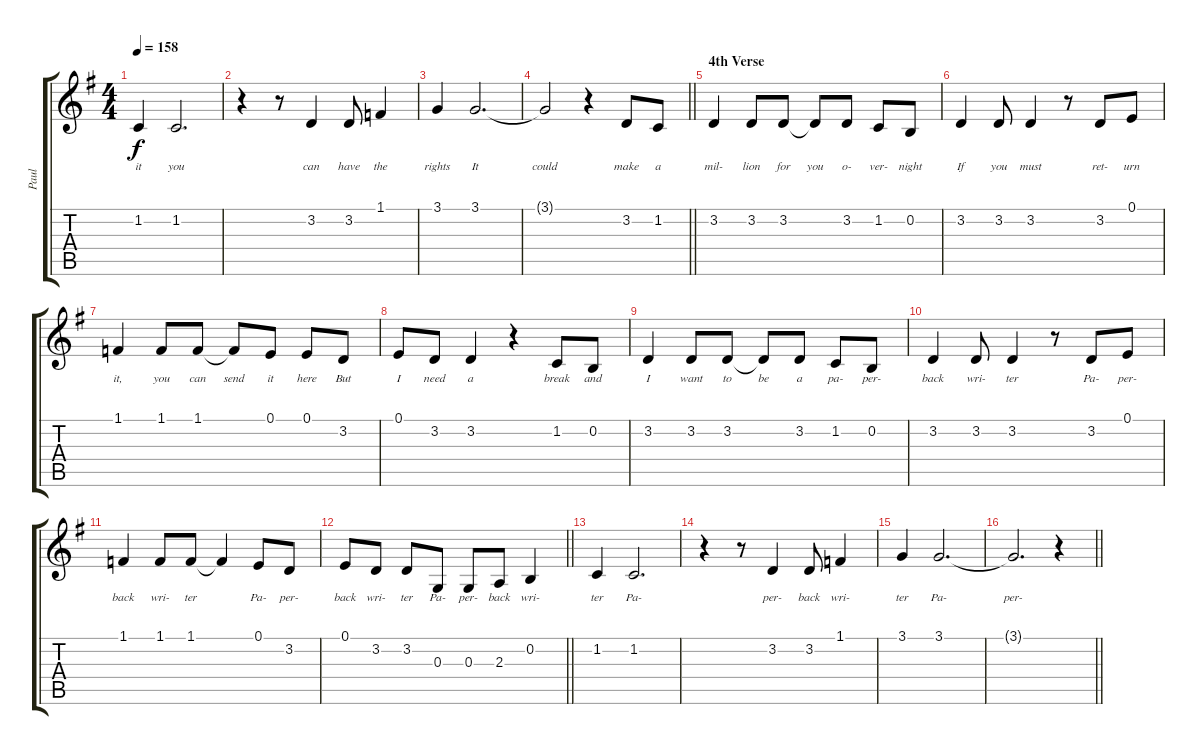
\track ("Paul" "Paul") {instrument altosax}
\staff {score tabs}
\tuning (E4 B3 G3 D3 A2 E2) {hide}
\ts (4 4)
\tempo 158
\clef g2
\ks g
1.2.4{lyrics (0 "it") lyrics (1 "") lyrics (2 "") lyrics (3 "") lyrics (4 "") dy f} 1.2.2{d lyrics (0 "you") lyrics (1 "") lyrics (2 "") lyrics (3 "") lyrics (4 "")} |
r.4 r.8 3.2.4{lyrics (0 "can") lyrics (1 "") lyrics (2 "") lyrics (3 "") lyrics (4 "")} 3.2.8{lyrics (0 "have") lyrics (1 "") lyrics (2 "") lyrics (3 "") lyrics (4 "")} 1.1.4{lyrics (0 "the") lyrics (1 "") lyrics (2 "") lyrics (3 "") lyrics (4 "")} |
3.1.4{lyrics (0 "rights") lyrics (1 "") lyrics (2 "") lyrics (3 "") lyrics (4 "")} 3.1.2{d lyrics (0 "It") lyrics (1 "") lyrics (2 "") lyrics (3 "") lyrics (4 "")} |
\barLineRight lightlight
3.1{t}.2{lyrics (0 "could") lyrics (1 "") lyrics (2 "") lyrics (3 "") lyrics (4 "")} r.4 3.2.8{lyrics (0 "make") lyrics (1 "") lyrics (2 "") lyrics (3 "") lyrics (4 "")} 1.2.8{lyrics (0 "a") lyrics (1 "") lyrics (2 "") lyrics (3 "") lyrics (4 "")} |
\section ("" "4th Verse")
3.2.4{lyrics (0 "mil-") lyrics (1 "") lyrics (2 "") lyrics (3 "") lyrics (4 "")} 3.2.8{lyrics (0 "lion") lyrics (1 "") lyrics (2 "") lyrics (3 "") lyrics (4 "")} 3.2.8{lyrics (0 "for") lyrics (1 "") lyrics (2 "") lyrics (3 "") lyrics (4 "")} 3.2{t}.8{lyrics (0 "you") lyrics (1 "") lyrics (2 "") lyrics (3 "") lyrics (4 "")} 3.2.8{lyrics (0 "o-") lyrics (1 "") lyrics (2 "") lyrics (3 "") lyrics (4 "")} 1.2.8{lyrics (0 "ver-") lyrics (1 "") lyrics (2 "") lyrics (3 "") lyrics (4 "")} 0.2.8{lyrics (0 "night") lyrics (1 "") lyrics (2 "") lyrics (3 "") lyrics (4 "")} |
3.2.4{lyrics (0 "If") lyrics (1 "") lyrics (2 "") lyrics (3 "") lyrics (4 "")} 3.2.8{lyrics (0 "you") lyrics (1 "") lyrics (2 "") lyrics (3 "") lyrics (4 "")} 3.2.4{lyrics (0 "must") lyrics (1 "") lyrics (2 "") lyrics (3 "") lyrics (4 "")} r.8 3.2.8{lyrics (0 "ret-") lyrics (1 "") lyrics (2 "") lyrics (3 "") lyrics (4 "")} 0.1.8{lyrics (0 "urn") lyrics (1 "") lyrics (2 "") lyrics (3 "") lyrics (4 "")} |
1.1.4{lyrics (0 "it,") lyrics (1 "") lyrics (2 "") lyrics (3 "") lyrics (4 "")} 1.1.8{lyrics (0 "you") lyrics (1 "") lyrics (2 "") lyrics (3 "") lyrics (4 "")} 1.1.8{lyrics (0 "can") lyrics (1 "") lyrics (2 "") lyrics (3 "") lyrics (4 "")} 1.1{t}.8{lyrics (0 "send") lyrics (1 "") lyrics (2 "") lyrics (3 "") lyrics (4 "")} 0.1.8{lyrics (0 "it") lyrics (1 "") lyrics (2 "") lyrics (3 "") lyrics (4 "")} 0.1.8{lyrics (0 "here") lyrics (1 "") lyrics (2 "") lyrics (3 "") lyrics (4 "")} 3.2.8{lyrics (0 "But") lyrics (1 "") lyrics (2 "") lyrics (3 "") lyrics (4 "")} |
0.1.8{lyrics (0 "I") lyrics (1 "") lyrics (2 "") lyrics (3 "") lyrics (4 "")} 3.2.8{lyrics (0 "need") lyrics (1 "") lyrics (2 "") lyrics (3 "") lyrics (4 "")} 3.2.4{lyrics (0 "a") lyrics (1 "") lyrics (2 "") lyrics (3 "") lyrics (4 "")} r.4 1.2.8{lyrics (0 "break") lyrics (1 "") lyrics (2 "") lyrics (3 "") lyrics (4 "")} 0.2.8{lyrics (0 "and") lyrics (1 "") lyrics (2 "") lyrics (3 "") lyrics (4 "")} |
3.2.4{lyrics (0 "I") lyrics (1 "") lyrics (2 "") lyrics (3 "") lyrics (4 "")} 3.2.8{lyrics (0 "want") lyrics (1 "") lyrics (2 "") lyrics (3 "") lyrics (4 "")} 3.2.8{lyrics (0 "to") lyrics (1 "") lyrics (2 "") lyrics (3 "") lyrics (4 "")} 3.2{t}.8{lyrics (0 "be") lyrics (1 "") lyrics (2 "") lyrics (3 "") lyrics (4 "")} 3.2.8{lyrics (0 "a") lyrics (1 "") lyrics (2 "") lyrics (3 "") lyrics (4 "")} 1.2.8{lyrics (0 "pa-") lyrics (1 "") lyrics (2 "") lyrics (3 "") lyrics (4 "")} 0.2.8{lyrics (0 "per-") lyrics (1 "") lyrics (2 "") lyrics (3 "") lyrics (4 "")} |
3.2.4{lyrics (0 "back") lyrics (1 "") lyrics (2 "") lyrics (3 "") lyrics (4 "")} 3.2.8{lyrics (0 "wri-") lyrics (1 "") lyrics (2 "") lyrics (3 "") lyrics (4 "")} 3.2.4{lyrics (0 "ter") lyrics (1 "") lyrics (2 "") lyrics (3 "") lyrics (4 "")} r.8 3.2.8{lyrics (0 "Pa-") lyrics (1 "") lyrics (2 "") lyrics (3 "") lyrics (4 "")} 0.1.8{lyrics (0 "per-") lyrics (1 "") lyrics (2 "") lyrics (3 "") lyrics (4 "")} |
1.1.4{lyrics (0 "back") lyrics (1 "") lyrics (2 "") lyrics (3 "") lyrics (4 "")} 1.1.8{lyrics (0 "wri-") lyrics (1 "") lyrics (2 "") lyrics (3 "") lyrics (4 "")} 1.1.8{lyrics (0 "ter") lyrics (1 "") lyrics (2 "") lyrics (3 "") lyrics (4 "")} 1.1{t}.4{lyrics (0 "") lyrics (1 "") lyrics (2 "") lyrics (3 "") lyrics (4 "")} 0.1.8{lyrics (0 "Pa-") lyrics (1 "") lyrics (2 "") lyrics (3 "") lyrics (4 "")} 3.2.8{lyrics (0 "per-") lyrics (1 "") lyrics (2 "") lyrics (3 "") lyrics (4 "")} |
\barLineRight lightlight
0.1.8{lyrics (0 "back") lyrics (1 "") lyrics (2 "") lyrics (3 "") lyrics (4 "")} 3.2.8{lyrics (0 "wri-") lyrics (1 "") lyrics (2 "") lyrics (3 "") lyrics (4 "")} 3.2.8{lyrics (0 "ter") lyrics (1 "") lyrics (2 "") lyrics (3 "") lyrics (4 "")} 0.3.8{lyrics (0 "Pa-") lyrics (1 "") lyrics (2 "") lyrics (3 "") lyrics (4 "")} 0.3.8{lyrics (0 "per-") lyrics (1 "") lyrics (2 "") lyrics (3 "") lyrics (4 "")} 2.3.8{lyrics (0 "back") lyrics (1 "") lyrics (2 "") lyrics (3 "") lyrics (4 "")} 0.2.4{lyrics (0 "wri-") lyrics (1 "") lyrics (2 "") lyrics (3 "") lyrics (4 "")} |
1.2.4{lyrics (0 "ter") lyrics (1 "") lyrics (2 "") lyrics (3 "") lyrics (4 "")} 1.2.2{d lyrics (0 "Pa-") lyrics (1 "") lyrics (2 "") lyrics (3 "") lyrics (4 "")} |
r.4 r.8 3.2.4{lyrics (0 "per-") lyrics (1 "") lyrics (2 "") lyrics (3 "") lyrics (4 "")} 3.2.8{lyrics (0 "back") lyrics (1 "") lyrics (2 "") lyrics (3 "") lyrics (4 "")} 1.1.4{lyrics (0 "wri-") lyrics (1 "") lyrics (2 "") lyrics (3 "") lyrics (4 "")} |
3.1.4{lyrics (0 "ter") lyrics (1 "") lyrics (2 "") lyrics (3 "") lyrics (4 "")} 3.1.2{d lyrics (0 "Pa-") lyrics (1 "") lyrics (2 "") lyrics (3 "") lyrics (4 "")} |
\barLineRight lightlight
3.1{t}.2{d lyrics (0 "per-") lyrics (1 "") lyrics (2 "") lyrics (3 "") lyrics (4 "")} r.4
